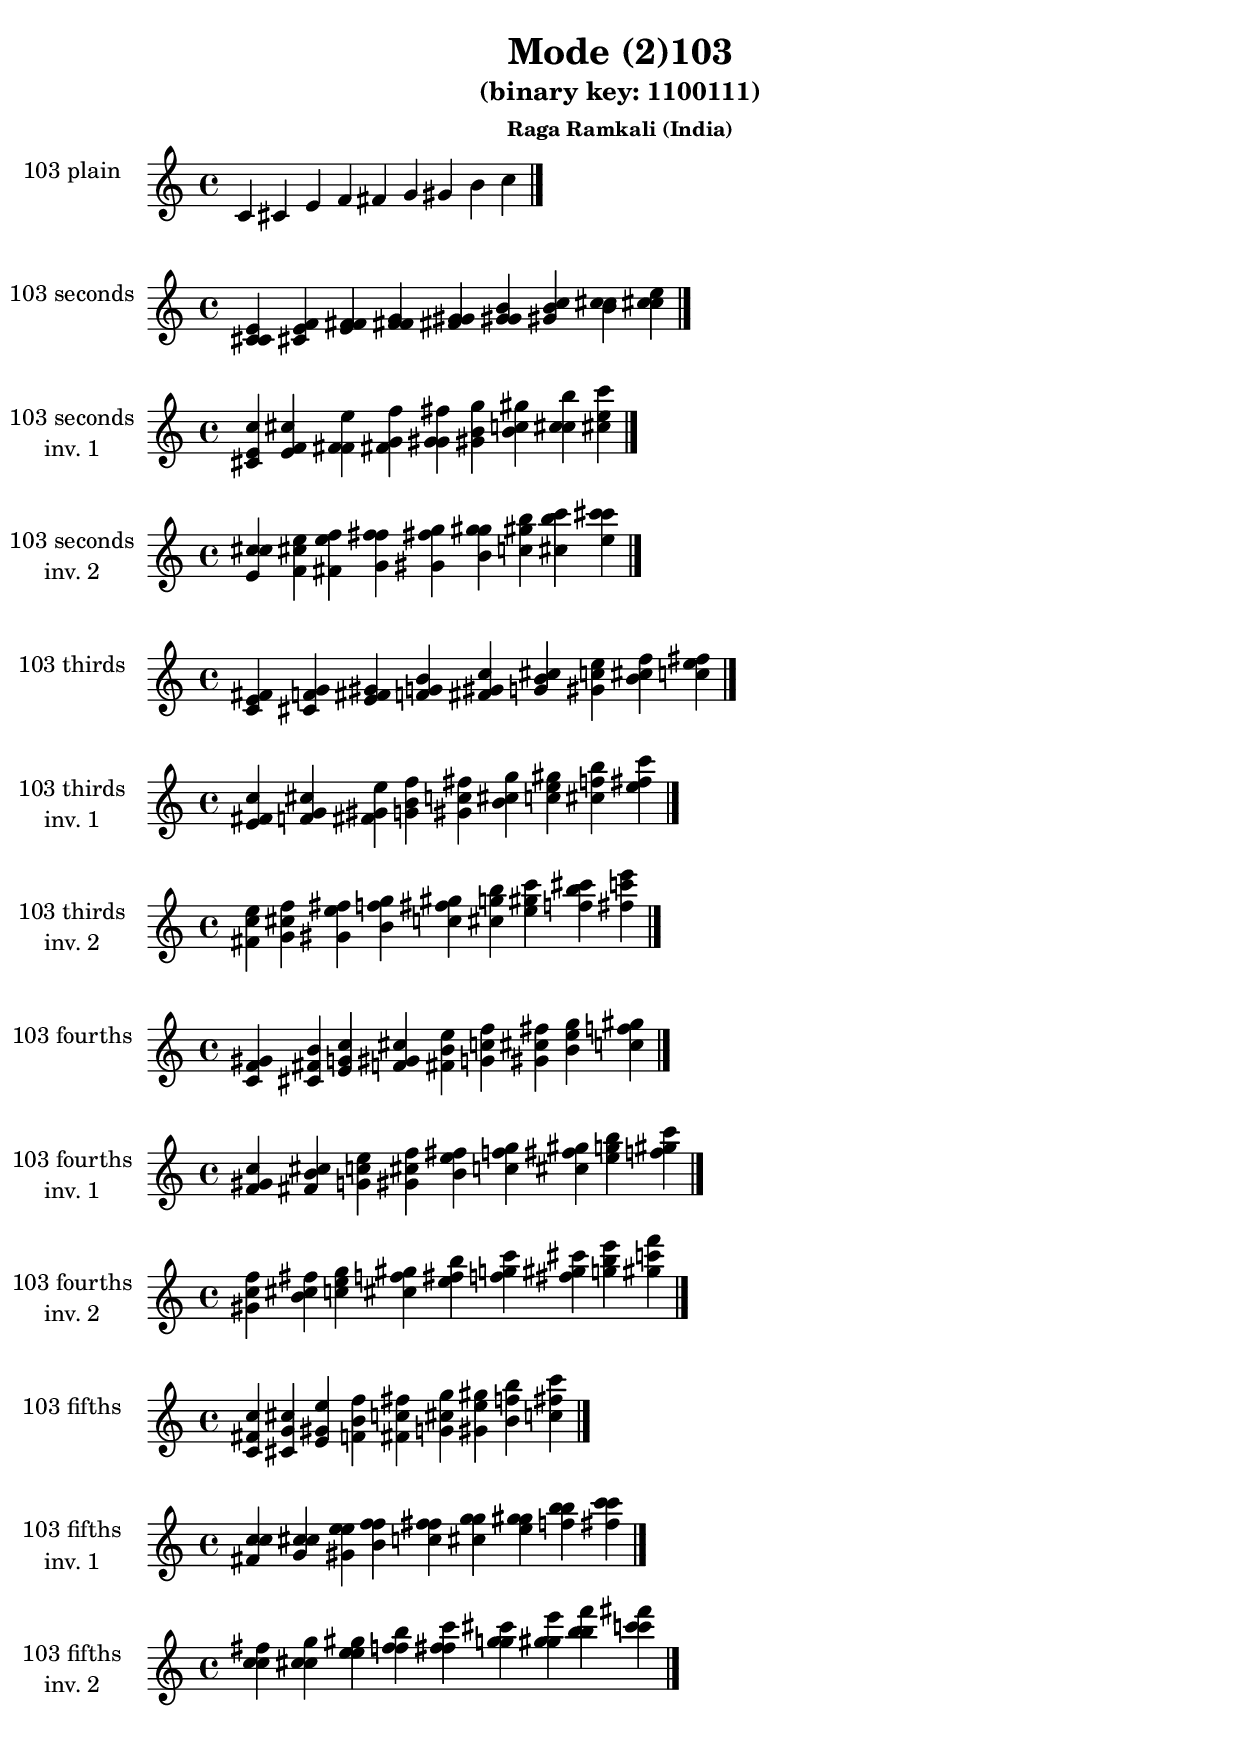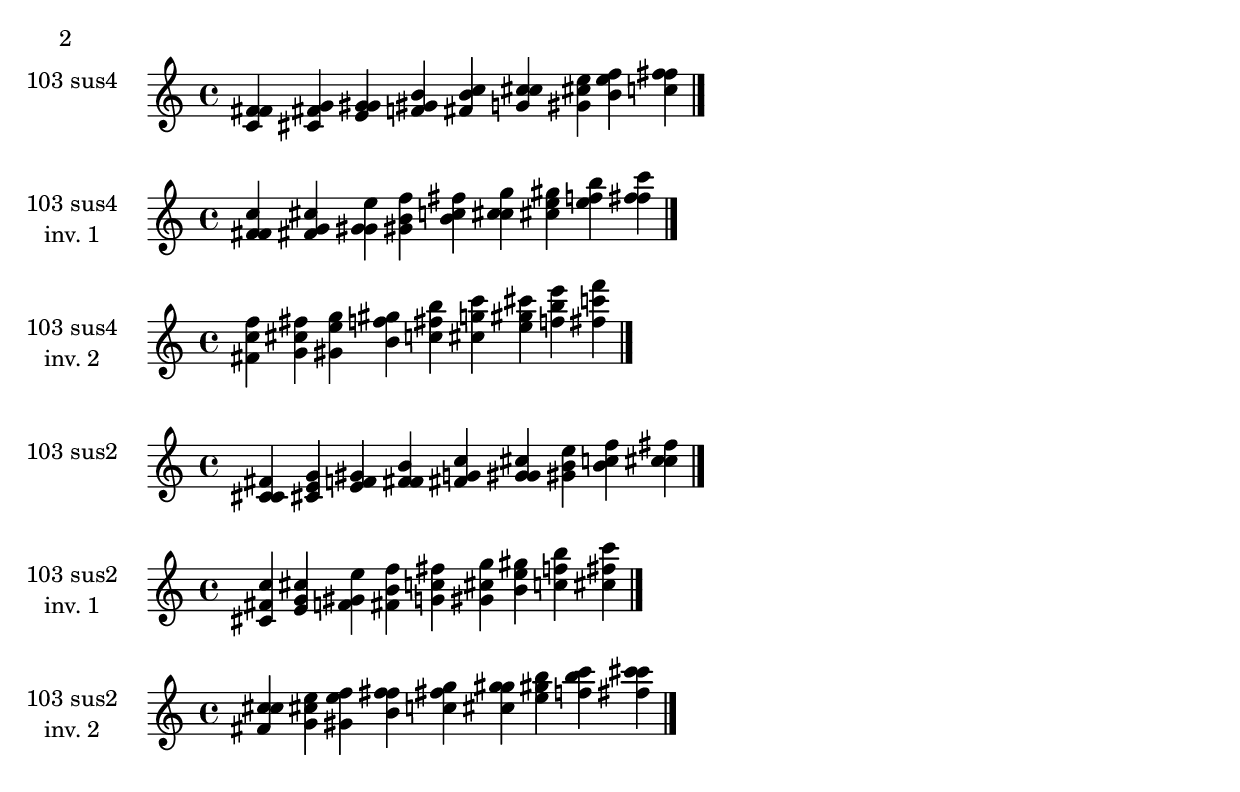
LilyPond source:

\version "2.19.0"

\header {
  title = "Mode (2)103"
  subtitle = "(binary key: 1100111)"
  subsubtitle =  \markup { \left-align \column {
      "Raga Ramkali (India)"
    }
  }
 %% Remove default LilyPond tagline
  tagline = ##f
}

\paper {
  #(set-paper-size "a4")
}

global = {
  \key c \major
  \time 4/4
  \tempo 4=100
}

\book {
  \score {
    \new Staff \with {
      instrumentName =  \markup { \column {
         \hcenter-in #14 \line { 103 plain }
         \hcenter-in #14 \line {  } } }
      midiInstrument = "oboe"
    } { \accidentalStyle "default"
        \cadenzaOn c' cis' e' f' fis' g' gis' b' c''  \cadenzaOff \bar "|." }
    \layout { }
  }
  \score {
    \new Staff \with {
      instrumentName =  \markup { \column {
         \hcenter-in #14 \line { 103 seconds }
         \hcenter-in #14 \line {  } } }
      midiInstrument = "oboe"
    } { \accidentalStyle "default"
        \cadenzaOn <c' cis' e'> <cis' e' f'> <e' f' fis'> <f' fis' g'> <fis' g' gis'> <g' gis' b'> <gis' b' c''> <b' c'' cis''> <c'' cis'' e''>  \cadenzaOff \bar "|." }
    \layout { }
  }
  \score {
    \new Staff \with {
      instrumentName =  \markup { \column {
         \hcenter-in #14 \line { 103 seconds }
         \hcenter-in #14 \line { inv. 1 } } }
      midiInstrument = "oboe"
    } { \accidentalStyle "default"
        \cadenzaOn <cis' e' c''> <e' f' cis''> <f' fis' e''> <fis' g' f''> <g' gis' fis''> <gis' b' g''> <b' c'' gis''> <c'' cis'' b''> <cis'' e'' c'''>  \cadenzaOff \bar "|." }
    \layout { }
  }
  \score {
    \new Staff \with {
      instrumentName =  \markup { \column {
         \hcenter-in #14 \line { 103 seconds }
         \hcenter-in #14 \line { inv. 2 } } }
      midiInstrument = "oboe"
    } { \accidentalStyle "default"
        \cadenzaOn <e' c'' cis''> <f' cis'' e''> <fis' e'' f''> <g' f'' fis''> <gis' fis'' g''> <b' g'' gis''> <c'' gis'' b''> <cis'' b'' c'''> <e'' c''' cis'''>  \cadenzaOff \bar "|." }
    \layout { }
  }
  \score {
    \new Staff \with {
      instrumentName =  \markup { \column {
         \hcenter-in #14 \line { 103 thirds }
         \hcenter-in #14 \line {  } } }
      midiInstrument = "oboe"
    } { \accidentalStyle "default"
        \cadenzaOn <c' e' fis'> <cis' f' g'> <e' fis' gis'> <f' g' b'> <fis' gis' c''> <g' b' cis''> <gis' c'' e''> <b' cis'' f''> <c'' e'' fis''>  \cadenzaOff \bar "|." }
    \layout { }
  }
  \score {
    \new Staff \with {
      instrumentName =  \markup { \column {
         \hcenter-in #14 \line { 103 thirds }
         \hcenter-in #14 \line { inv. 1 } } }
      midiInstrument = "oboe"
    } { \accidentalStyle "default"
        \cadenzaOn <e' fis' c''> <f' g' cis''> <fis' gis' e''> <g' b' f''> <gis' c'' fis''> <b' cis'' g''> <c'' e'' gis''> <cis'' f'' b''> <e'' fis'' c'''>  \cadenzaOff \bar "|." }
    \layout { }
  }
  \score {
    \new Staff \with {
      instrumentName =  \markup { \column {
         \hcenter-in #14 \line { 103 thirds }
         \hcenter-in #14 \line { inv. 2 } } }
      midiInstrument = "oboe"
    } { \accidentalStyle "default"
        \cadenzaOn <fis' c'' e''> <g' cis'' f''> <gis' e'' fis''> <b' f'' g''> <c'' fis'' gis''> <cis'' g'' b''> <e'' gis'' c'''> <f'' b'' cis'''> <fis'' c''' e'''>  \cadenzaOff \bar "|." }
    \layout { }
  }
  \score {
    \new Staff \with {
      instrumentName =  \markup { \column {
         \hcenter-in #14 \line { 103 fourths }
         \hcenter-in #14 \line {  } } }
      midiInstrument = "oboe"
    } { \accidentalStyle "default"
        \cadenzaOn <c' f' gis'> <cis' fis' b'> <e' g' c''> <f' gis' cis''> <fis' b' e''> <g' c'' f''> <gis' cis'' fis''> <b' e'' g''> <c'' f'' gis''>  \cadenzaOff \bar "|." }
    \layout { }
  }
  \score {
    \new Staff \with {
      instrumentName =  \markup { \column {
         \hcenter-in #14 \line { 103 fourths }
         \hcenter-in #14 \line { inv. 1 } } }
      midiInstrument = "oboe"
    } { \accidentalStyle "default"
        \cadenzaOn <f' gis' c''> <fis' b' cis''> <g' c'' e''> <gis' cis'' f''> <b' e'' fis''> <c'' f'' g''> <cis'' fis'' gis''> <e'' g'' b''> <f'' gis'' c'''>  \cadenzaOff \bar "|." }
    \layout { }
  }
  \score {
    \new Staff \with {
      instrumentName =  \markup { \column {
         \hcenter-in #14 \line { 103 fourths }
         \hcenter-in #14 \line { inv. 2 } } }
      midiInstrument = "oboe"
    } { \accidentalStyle "default"
        \cadenzaOn <gis' c'' f''> <b' cis'' fis''> <c'' e'' g''> <cis'' f'' gis''> <e'' fis'' b''> <f'' g'' c'''> <fis'' gis'' cis'''> <g'' b'' e'''> <gis'' c''' f'''>  \cadenzaOff \bar "|." }
    \layout { }
  }
  \score {
    \new Staff \with {
      instrumentName =  \markup { \column {
         \hcenter-in #14 \line { 103 fifths }
         \hcenter-in #14 \line {  } } }
      midiInstrument = "oboe"
    } { \accidentalStyle "default"
        \cadenzaOn <c' fis' c''> <cis' g' cis''> <e' gis' e''> <f' b' f''> <fis' c'' fis''> <g' cis'' g''> <gis' e'' gis''> <b' f'' b''> <c'' fis'' c'''>  \cadenzaOff \bar "|." }
    \layout { }
  }
  \score {
    \new Staff \with {
      instrumentName =  \markup { \column {
         \hcenter-in #14 \line { 103 fifths }
         \hcenter-in #14 \line { inv. 1 } } }
      midiInstrument = "oboe"
    } { \accidentalStyle "default"
        \cadenzaOn <fis' c'' c''> <g' cis'' cis''> <gis' e'' e''> <b' f'' f''> <c'' fis'' fis''> <cis'' g'' g''> <e'' gis'' gis''> <f'' b'' b''> <fis'' c''' c'''>  \cadenzaOff \bar "|." }
    \layout { }
  }
  \score {
    \new Staff \with {
      instrumentName =  \markup { \column {
         \hcenter-in #14 \line { 103 fifths }
         \hcenter-in #14 \line { inv. 2 } } }
      midiInstrument = "oboe"
    } { \accidentalStyle "default"
        \cadenzaOn <c'' c'' fis''> <cis'' cis'' g''> <e'' e'' gis''> <f'' f'' b''> <fis'' fis'' c'''> <g'' g'' cis'''> <gis'' gis'' e'''> <b'' b'' f'''> <c''' c''' fis'''>  \cadenzaOff \bar "|." }
    \layout { }
  }
  \score {
    \new Staff \with {
      instrumentName =  \markup { \column {
         \hcenter-in #14 \line { 103 sus4 }
         \hcenter-in #14 \line {  } } }
      midiInstrument = "oboe"
    } { \accidentalStyle "default"
        \cadenzaOn <c' f' fis'> <cis' fis' g'> <e' g' gis'> <f' gis' b'> <fis' b' c''> <g' c'' cis''> <gis' cis'' e''> <b' e'' f''> <c'' f'' fis''>  \cadenzaOff \bar "|." }
    \layout { }
  }
  \score {
    \new Staff \with {
      instrumentName =  \markup { \column {
         \hcenter-in #14 \line { 103 sus4 }
         \hcenter-in #14 \line { inv. 1 } } }
      midiInstrument = "oboe"
    } { \accidentalStyle "default"
        \cadenzaOn <f' fis' c''> <fis' g' cis''> <g' gis' e''> <gis' b' f''> <b' c'' fis''> <c'' cis'' g''> <cis'' e'' gis''> <e'' f'' b''> <f'' fis'' c'''>  \cadenzaOff \bar "|." }
    \layout { }
  }
  \score {
    \new Staff \with {
      instrumentName =  \markup { \column {
         \hcenter-in #14 \line { 103 sus4 }
         \hcenter-in #14 \line { inv. 2 } } }
      midiInstrument = "oboe"
    } { \accidentalStyle "default"
        \cadenzaOn <fis' c'' f''> <g' cis'' fis''> <gis' e'' g''> <b' f'' gis''> <c'' fis'' b''> <cis'' g'' c'''> <e'' gis'' cis'''> <f'' b'' e'''> <fis'' c''' f'''>  \cadenzaOff \bar "|." }
    \layout { }
  }
  \score {
    \new Staff \with {
      instrumentName =  \markup { \column {
         \hcenter-in #14 \line { 103 sus2 }
         \hcenter-in #14 \line {  } } }
      midiInstrument = "oboe"
    } { \accidentalStyle "default"
        \cadenzaOn <c' cis' fis'> <cis' e' g'> <e' f' gis'> <f' fis' b'> <fis' g' c''> <g' gis' cis''> <gis' b' e''> <b' c'' f''> <c'' cis'' fis''>  \cadenzaOff \bar "|." }
    \layout { }
  }
  \score {
    \new Staff \with {
      instrumentName =  \markup { \column {
         \hcenter-in #14 \line { 103 sus2 }
         \hcenter-in #14 \line { inv. 1 } } }
      midiInstrument = "oboe"
    } { \accidentalStyle "default"
        \cadenzaOn <cis' fis' c''> <e' g' cis''> <f' gis' e''> <fis' b' f''> <g' c'' fis''> <gis' cis'' g''> <b' e'' gis''> <c'' f'' b''> <cis'' fis'' c'''>  \cadenzaOff \bar "|." }
    \layout { }
  }
  \score {
    \new Staff \with {
      instrumentName =  \markup { \column {
         \hcenter-in #14 \line { 103 sus2 }
         \hcenter-in #14 \line { inv. 2 } } }
      midiInstrument = "oboe"
    } { \accidentalStyle "default"
        \cadenzaOn <fis' c'' cis''> <g' cis'' e''> <gis' e'' f''> <b' f'' fis''> <c'' fis'' g''> <cis'' g'' gis''> <e'' gis'' b''> <f'' b'' c'''> <fis'' c''' cis'''>  \cadenzaOff \bar "|." }
    \layout { }
  }
}

\book {
  \bookOutputSuffix "plain_"
  \score {
    \new Staff \with {
      instrumentName =  \markup { \column {
         \hcenter-in #14 \line { 103 plain }
         \hcenter-in #14 \line {  } } }
      midiInstrument = "oboe"
    } { \accidentalStyle "default"
        \cadenzaOn c' cis' e' f' fis' g' gis' b' c''  \cadenzaOff \bar "|." }
    \midi { }
  }
}
\book {
  \bookOutputSuffix "seconds_"
  \score {
    \new Staff \with {
      instrumentName =  \markup { \column {
         \hcenter-in #14 \line { 103 seconds }
         \hcenter-in #14 \line {  } } }
      midiInstrument = "oboe"
    } { \accidentalStyle "default"
        \cadenzaOn <c' cis' e'> <cis' e' f'> <e' f' fis'> <f' fis' g'> <fis' g' gis'> <g' gis' b'> <gis' b' c''> <b' c'' cis''> <c'' cis'' e''>  \cadenzaOff \bar "|." }
    \midi { }
  }
}
\book {
  \bookOutputSuffix "seconds_inv. 1"
  \score {
    \new Staff \with {
      instrumentName =  \markup { \column {
         \hcenter-in #14 \line { 103 seconds }
         \hcenter-in #14 \line { inv. 1 } } }
      midiInstrument = "oboe"
    } { \accidentalStyle "default"
        \cadenzaOn <cis' e' c''> <e' f' cis''> <f' fis' e''> <fis' g' f''> <g' gis' fis''> <gis' b' g''> <b' c'' gis''> <c'' cis'' b''> <cis'' e'' c'''>  \cadenzaOff \bar "|." }
    \midi { }
  }
}
\book {
  \bookOutputSuffix "seconds_inv. 2"
  \score {
    \new Staff \with {
      instrumentName =  \markup { \column {
         \hcenter-in #14 \line { 103 seconds }
         \hcenter-in #14 \line { inv. 2 } } }
      midiInstrument = "oboe"
    } { \accidentalStyle "default"
        \cadenzaOn <e' c'' cis''> <f' cis'' e''> <fis' e'' f''> <g' f'' fis''> <gis' fis'' g''> <b' g'' gis''> <c'' gis'' b''> <cis'' b'' c'''> <e'' c''' cis'''>  \cadenzaOff \bar "|." }
    \midi { }
  }
}
\book {
  \bookOutputSuffix "thirds_"
  \score {
    \new Staff \with {
      instrumentName =  \markup { \column {
         \hcenter-in #14 \line { 103 thirds }
         \hcenter-in #14 \line {  } } }
      midiInstrument = "oboe"
    } { \accidentalStyle "default"
        \cadenzaOn <c' e' fis'> <cis' f' g'> <e' fis' gis'> <f' g' b'> <fis' gis' c''> <g' b' cis''> <gis' c'' e''> <b' cis'' f''> <c'' e'' fis''>  \cadenzaOff \bar "|." }
    \midi { }
  }
}
\book {
  \bookOutputSuffix "thirds_inv. 1"
  \score {
    \new Staff \with {
      instrumentName =  \markup { \column {
         \hcenter-in #14 \line { 103 thirds }
         \hcenter-in #14 \line { inv. 1 } } }
      midiInstrument = "oboe"
    } { \accidentalStyle "default"
        \cadenzaOn <e' fis' c''> <f' g' cis''> <fis' gis' e''> <g' b' f''> <gis' c'' fis''> <b' cis'' g''> <c'' e'' gis''> <cis'' f'' b''> <e'' fis'' c'''>  \cadenzaOff \bar "|." }
    \midi { }
  }
}
\book {
  \bookOutputSuffix "thirds_inv. 2"
  \score {
    \new Staff \with {
      instrumentName =  \markup { \column {
         \hcenter-in #14 \line { 103 thirds }
         \hcenter-in #14 \line { inv. 2 } } }
      midiInstrument = "oboe"
    } { \accidentalStyle "default"
        \cadenzaOn <fis' c'' e''> <g' cis'' f''> <gis' e'' fis''> <b' f'' g''> <c'' fis'' gis''> <cis'' g'' b''> <e'' gis'' c'''> <f'' b'' cis'''> <fis'' c''' e'''>  \cadenzaOff \bar "|." }
    \midi { }
  }
}
\book {
  \bookOutputSuffix "fourths_"
  \score {
    \new Staff \with {
      instrumentName =  \markup { \column {
         \hcenter-in #14 \line { 103 fourths }
         \hcenter-in #14 \line {  } } }
      midiInstrument = "oboe"
    } { \accidentalStyle "default"
        \cadenzaOn <c' f' gis'> <cis' fis' b'> <e' g' c''> <f' gis' cis''> <fis' b' e''> <g' c'' f''> <gis' cis'' fis''> <b' e'' g''> <c'' f'' gis''>  \cadenzaOff \bar "|." }
    \midi { }
  }
}
\book {
  \bookOutputSuffix "fourths_inv. 1"
  \score {
    \new Staff \with {
      instrumentName =  \markup { \column {
         \hcenter-in #14 \line { 103 fourths }
         \hcenter-in #14 \line { inv. 1 } } }
      midiInstrument = "oboe"
    } { \accidentalStyle "default"
        \cadenzaOn <f' gis' c''> <fis' b' cis''> <g' c'' e''> <gis' cis'' f''> <b' e'' fis''> <c'' f'' g''> <cis'' fis'' gis''> <e'' g'' b''> <f'' gis'' c'''>  \cadenzaOff \bar "|." }
    \midi { }
  }
}
\book {
  \bookOutputSuffix "fourths_inv. 2"
  \score {
    \new Staff \with {
      instrumentName =  \markup { \column {
         \hcenter-in #14 \line { 103 fourths }
         \hcenter-in #14 \line { inv. 2 } } }
      midiInstrument = "oboe"
    } { \accidentalStyle "default"
        \cadenzaOn <gis' c'' f''> <b' cis'' fis''> <c'' e'' g''> <cis'' f'' gis''> <e'' fis'' b''> <f'' g'' c'''> <fis'' gis'' cis'''> <g'' b'' e'''> <gis'' c''' f'''>  \cadenzaOff \bar "|." }
    \midi { }
  }
}
\book {
  \bookOutputSuffix "fifths_"
  \score {
    \new Staff \with {
      instrumentName =  \markup { \column {
         \hcenter-in #14 \line { 103 fifths }
         \hcenter-in #14 \line {  } } }
      midiInstrument = "oboe"
    } { \accidentalStyle "default"
        \cadenzaOn <c' fis' c''> <cis' g' cis''> <e' gis' e''> <f' b' f''> <fis' c'' fis''> <g' cis'' g''> <gis' e'' gis''> <b' f'' b''> <c'' fis'' c'''>  \cadenzaOff \bar "|." }
    \midi { }
  }
}
\book {
  \bookOutputSuffix "fifths_inv. 1"
  \score {
    \new Staff \with {
      instrumentName =  \markup { \column {
         \hcenter-in #14 \line { 103 fifths }
         \hcenter-in #14 \line { inv. 1 } } }
      midiInstrument = "oboe"
    } { \accidentalStyle "default"
        \cadenzaOn <fis' c'' c''> <g' cis'' cis''> <gis' e'' e''> <b' f'' f''> <c'' fis'' fis''> <cis'' g'' g''> <e'' gis'' gis''> <f'' b'' b''> <fis'' c''' c'''>  \cadenzaOff \bar "|." }
    \midi { }
  }
}
\book {
  \bookOutputSuffix "fifths_inv. 2"
  \score {
    \new Staff \with {
      instrumentName =  \markup { \column {
         \hcenter-in #14 \line { 103 fifths }
         \hcenter-in #14 \line { inv. 2 } } }
      midiInstrument = "oboe"
    } { \accidentalStyle "default"
        \cadenzaOn <c'' c'' fis''> <cis'' cis'' g''> <e'' e'' gis''> <f'' f'' b''> <fis'' fis'' c'''> <g'' g'' cis'''> <gis'' gis'' e'''> <b'' b'' f'''> <c''' c''' fis'''>  \cadenzaOff \bar "|." }
    \midi { }
  }
}
\book {
  \bookOutputSuffix "sus4_"
  \score {
    \new Staff \with {
      instrumentName =  \markup { \column {
         \hcenter-in #14 \line { 103 sus4 }
         \hcenter-in #14 \line {  } } }
      midiInstrument = "oboe"
    } { \accidentalStyle "default"
        \cadenzaOn <c' f' fis'> <cis' fis' g'> <e' g' gis'> <f' gis' b'> <fis' b' c''> <g' c'' cis''> <gis' cis'' e''> <b' e'' f''> <c'' f'' fis''>  \cadenzaOff \bar "|." }
    \midi { }
  }
}
\book {
  \bookOutputSuffix "sus4_inv. 1"
  \score {
    \new Staff \with {
      instrumentName =  \markup { \column {
         \hcenter-in #14 \line { 103 sus4 }
         \hcenter-in #14 \line { inv. 1 } } }
      midiInstrument = "oboe"
    } { \accidentalStyle "default"
        \cadenzaOn <f' fis' c''> <fis' g' cis''> <g' gis' e''> <gis' b' f''> <b' c'' fis''> <c'' cis'' g''> <cis'' e'' gis''> <e'' f'' b''> <f'' fis'' c'''>  \cadenzaOff \bar "|." }
    \midi { }
  }
}
\book {
  \bookOutputSuffix "sus4_inv. 2"
  \score {
    \new Staff \with {
      instrumentName =  \markup { \column {
         \hcenter-in #14 \line { 103 sus4 }
         \hcenter-in #14 \line { inv. 2 } } }
      midiInstrument = "oboe"
    } { \accidentalStyle "default"
        \cadenzaOn <fis' c'' f''> <g' cis'' fis''> <gis' e'' g''> <b' f'' gis''> <c'' fis'' b''> <cis'' g'' c'''> <e'' gis'' cis'''> <f'' b'' e'''> <fis'' c''' f'''>  \cadenzaOff \bar "|." }
    \midi { }
  }
}
\book {
  \bookOutputSuffix "sus2_"
  \score {
    \new Staff \with {
      instrumentName =  \markup { \column {
         \hcenter-in #14 \line { 103 sus2 }
         \hcenter-in #14 \line {  } } }
      midiInstrument = "oboe"
    } { \accidentalStyle "default"
        \cadenzaOn <c' cis' fis'> <cis' e' g'> <e' f' gis'> <f' fis' b'> <fis' g' c''> <g' gis' cis''> <gis' b' e''> <b' c'' f''> <c'' cis'' fis''>  \cadenzaOff \bar "|." }
    \midi { }
  }
}
\book {
  \bookOutputSuffix "sus2_inv. 1"
  \score {
    \new Staff \with {
      instrumentName =  \markup { \column {
         \hcenter-in #14 \line { 103 sus2 }
         \hcenter-in #14 \line { inv. 1 } } }
      midiInstrument = "oboe"
    } { \accidentalStyle "default"
        \cadenzaOn <cis' fis' c''> <e' g' cis''> <f' gis' e''> <fis' b' f''> <g' c'' fis''> <gis' cis'' g''> <b' e'' gis''> <c'' f'' b''> <cis'' fis'' c'''>  \cadenzaOff \bar "|." }
    \midi { }
  }
}
\book {
  \bookOutputSuffix "sus2_inv. 2"
  \score {
    \new Staff \with {
      instrumentName =  \markup { \column {
         \hcenter-in #14 \line { 103 sus2 }
         \hcenter-in #14 \line { inv. 2 } } }
      midiInstrument = "oboe"
    } { \accidentalStyle "default"
        \cadenzaOn <fis' c'' cis''> <g' cis'' e''> <gis' e'' f''> <b' f'' fis''> <c'' fis'' g''> <cis'' g'' gis''> <e'' gis'' b''> <f'' b'' c'''> <fis'' c''' cis'''>  \cadenzaOff \bar "|." }
    \midi { }
  }
}
